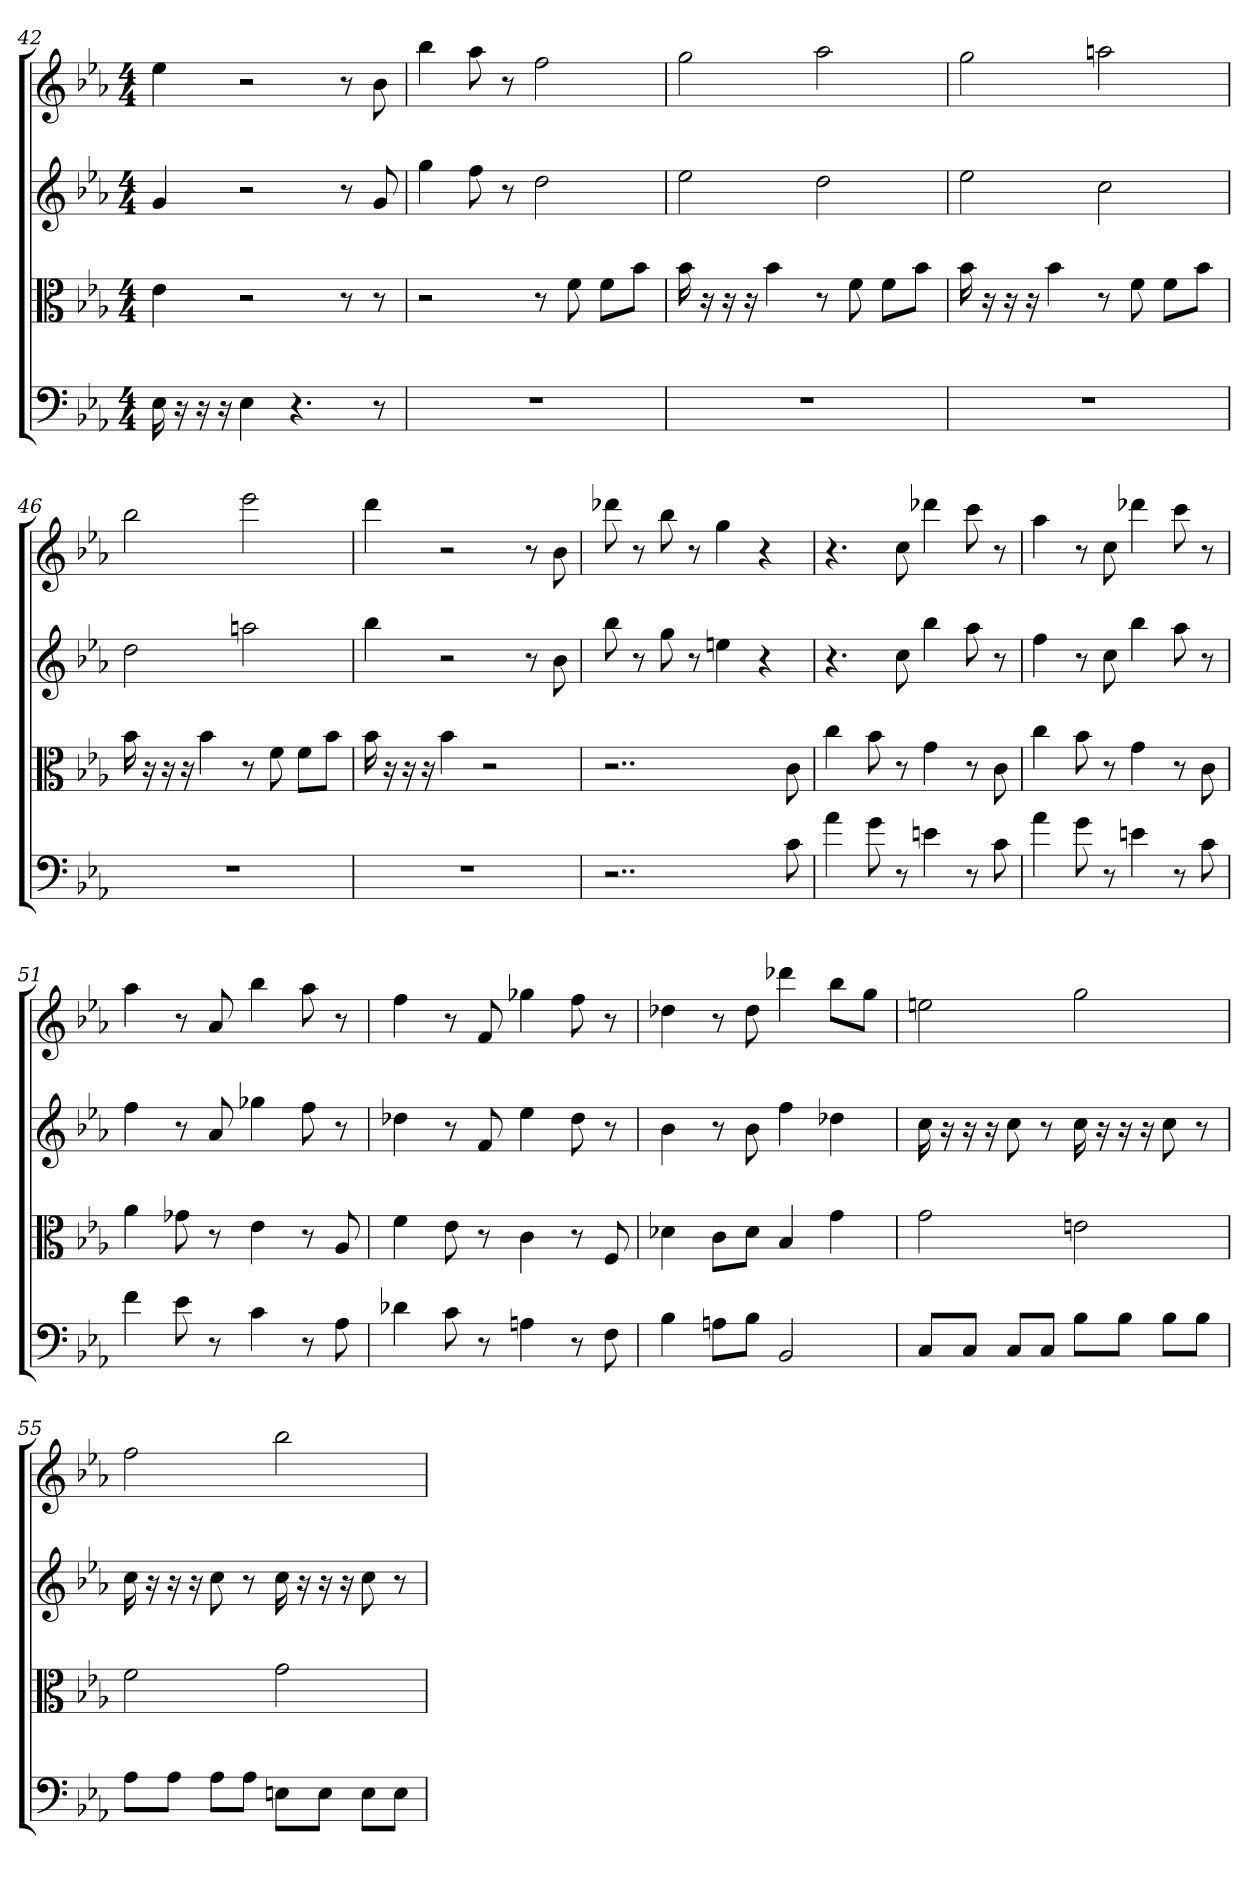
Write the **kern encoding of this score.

**kern	**kern	**kern	**kern
*part4	*part3	*part2	*part1
*staff4	*staff3	*staff2	*staff1
*clefF4	*clefC3	*clefG2	*clefG2
*k[b-e-a-]	*k[b-e-a-]	*k[b-e-a-]	*k[b-e-a-]
*c:	*c:	*c:	*c:
*M4/4	*M4/4	*M4/4	*M4/4
=42	=42	=42	=42
16E-	4e-	4g	4ee-
16r	.	.	.
16r	.	.	.
16r	.	.	.
4E-	2r	2r	2r
4.r	.	.	.
.	8r	8r	8r
8r	8r	8g	8b-
=43	=43	=43	=43
1r	2r	4gg	4bb-
.	.	8ff	8aa-
.	.	8r	8r
.	8r	2dd	2ff
.	8f	.	.
.	8f\L	.	.
.	8b-\J	.	.
=44	=44	=44	=44
1r	16b-	2ee-	2gg
.	16r	.	.
.	16r	.	.
.	16r	.	.
.	4b-	.	.
.	8r	2dd	2aa-
.	8f	.	.
.	8f\L	.	.
.	8b-\J	.	.
=45	=45	=45	=45
1r	16b-	2ee-	2gg
.	16r	.	.
.	16r	.	.
.	16r	.	.
.	4b-	.	.
.	8r	2cc	2aan
.	8f	.	.
.	8f\L	.	.
.	8b-\J	.	.
=46	=46	=46	=46
1r	16b-	2dd	2bb-
.	16r	.	.
.	16r	.	.
.	16r	.	.
.	4b-	.	.
.	8r	2aan	2eee-
.	8f	.	.
.	8f\L	.	.
.	8b-\J	.	.
=47	=47	=47	=47
1r	16b-	4bb-	4ddd
.	16r	.	.
.	16r	.	.
.	16r	.	.
.	4b-	2r	2r
.	2r	.	.
.	.	8r	8r
.	.	8b-	8b-
=48	=48	=48	=48
2..r	2..r	8bb-	8ddd-X
.	.	8r	8r
.	.	8gg	8bb-
.	.	8r	8r
.	.	4een	4gg
.	.	4r	4r
8c	8c	.	.
=49	=49	=49	=49
4a-	4cc	4.r	4.r
8g	8b-	.	.
8r	8r	8cc	8cc
4en	4g	4bb-	4ddd-X
8r	8r	8aa-	8ccc
8c	8c	8r	8r
=50	=50	=50	=50
4a-	4cc	4ff	4aa-
8g	8b-	8r	8r
8r	8r	8cc	8cc
4en	4g	4bb-	4ddd-X
8r	8r	8aa-	8ccc
8c	8c	8r	8r
=51	=51	=51	=51
4f	4a-	4ff	4aa-
8e-	8g-X	8r	8r
8r	8r	8a-	8a-
4c	4e-	4gg-X	4bb-
8r	8r	8ff	8aa-
8A-	8A-	8r	8r
=52	=52	=52	=52
4d-X	4f	4dd-X	4ff
8c	8e-	8r	8r
8r	8r	8f	8f
4An	4c	4ee-	4gg-X
8r	8r	8dd-	8ff
8F	8F	8r	8r
=53	=53	=53	=53
4B-	4d-X	4b-	4dd-X
8An\L	8c\L	8r	8r
8B-\J	8d-\J	8b-	8dd-
2BB-	4B-	4ff	4ddd-X
.	4g	4dd-X	8bb-\L
.	.	.	8gg\J
=54	=54	=54	=54
8C/L	2g	16cc	2een
.	.	16r	.
8C/J	.	16r	.
.	.	16r	.
8C/L	.	8cc	.
8C/J	.	8r	.
8B-\L	2en	16cc	2gg
.	.	16r	.
8B-\J	.	16r	.
.	.	16r	.
8B-\L	.	8cc	.
8B-\J	.	8r	.
=55	=55	=55	=55
8A-\L	2f	16cc	2ff
.	.	16r	.
8A-\J	.	16r	.
.	.	16r	.
8A-\L	.	8cc	.
8A-\J	.	8r	.
8En\L	2g	16cc	2bb-
.	.	16r	.
8E\J	.	16r	.
.	.	16r	.
8E\L	.	8cc	.
8E\J	.	8r	.
=	=	=	=
*-	*-	*-	*-
